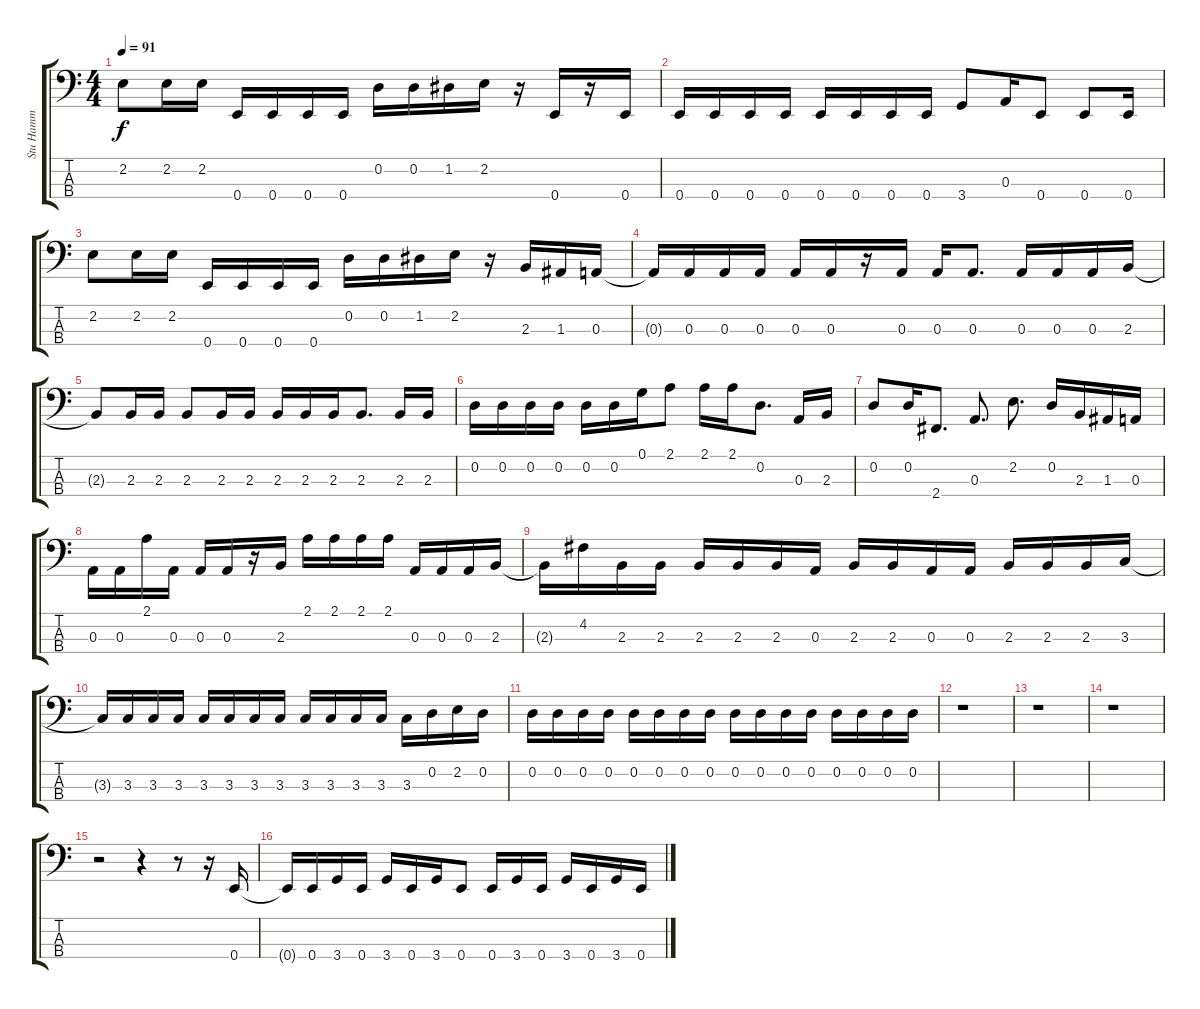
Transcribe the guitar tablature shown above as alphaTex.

\track ("Stu Hamm" "Stu Hamm") {instrument electricbassfinger}
\staff {score tabs}
\tuning (G2 D2 A1 E1) {hide}
\ts (4 4)
\tempo 91
\clef f4
\ks c
2.2.8{dy f} 2.2.16 2.2.16 0.4.16 0.4.16 0.4.16 0.4.16 0.2.16 0.2.16 1.2.16 2.2.16 r.16 0.4.16 r.16 0.4.16 |
0.4.16 0.4.16 0.4.16 0.4.16 0.4.16 0.4.16 0.4.16 0.4.16 3.4.8 0.3.16 0.4.8 0.4.8 0.4.16 |
2.2.8 2.2.16 2.2.16 0.4.16 0.4.16 0.4.16 0.4.16 0.2.16 0.2.16 1.2.16 2.2.16 r.16 2.3.16 1.3.16 0.3.16 |
0.3{t}.16 0.3.16 0.3.16 0.3.16 0.3.16 0.3.16 r.16 0.3.16 0.3.16 0.3.8{d} 0.3.16 0.3.16 0.3.16 2.3.16 |
2.3{t}.8 2.3.16 2.3.16 2.3.8 2.3.16 2.3.16 2.3.16 2.3.16 2.3.16 2.3.8{d} 2.3.16 2.3.16 |
0.2.16 0.2.16 0.2.16 0.2.16 0.2.16 0.2.16 0.1.16 2.1.8 2.1.16 2.1.16 0.2.8{d} 0.3.16 2.3.16 |
0.2.8 0.2.16 2.4.8{d} 0.3.8{d} 2.2.8{d} 0.2.16 2.3.16 1.3.16 0.3.16 |
0.3.16 0.3.16 2.1.16 0.3.16 0.3.16 0.3.16 r.16 2.3.16 2.1.16 2.1.16 2.1.16 2.1.16 0.3.16 0.3.16 0.3.16 2.3.16 |
2.3{t}.16 4.2.16 2.3.16 2.3.16 2.3.16 2.3.16 2.3.16 0.3.16 2.3.16 2.3.16 0.3.16 0.3.16 2.3.16 2.3.16 2.3.16 3.3.16 |
3.3{t}.16 3.3.16 3.3.16 3.3.16 3.3.16 3.3.16 3.3.16 3.3.16 3.3.16 3.3.16 3.3.16 3.3.16 3.3.16 0.2.16 2.2.16 0.2.16 |
0.2.16 0.2.16 0.2.16 0.2.16 0.2.16 0.2.16 0.2.16 0.2.16 0.2.16 0.2.16 0.2.16 0.2.16 0.2.16 0.2.16 0.2.16 0.2.16 |
r.1 |
r.1 |
r.1 |
r.2 r.4 r.8 r.16 0.4.16 |
0.4{t}.16 0.4.16 3.4.16 0.4.16 3.4.16 0.4.16 3.4.16 0.4.8 0.4.16 3.4.16 0.4.16 3.4.16 0.4.16 3.4.16 0.4.16
